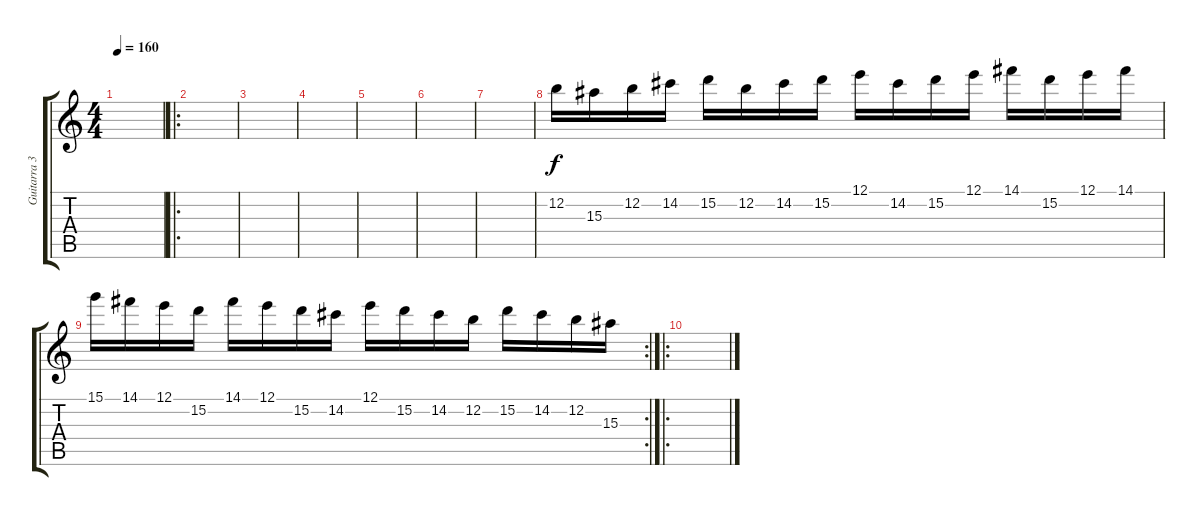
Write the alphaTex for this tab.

\track ("Guitarra 3" "Guitarra 3") {instrument distortionguitar}
\staff {score tabs}
\tuning (E4 B3 G3 D3 A2 E2) {hide}
\ts (4 4)
\tempo 160
\clef g2
\ks c
|
\ro
|
|
|
|
|
|
12.2.16{volume 16 balance 8} 15.3.16 12.2.16 14.2.16 15.2.16 12.2.16 14.2.16 15.2.16 12.1.16 14.2.16 15.2.16 12.1.16 14.1.16 15.2.16 12.1.16 14.1.16 |
\rc 2
15.1.16 14.1.16 12.1.16 15.2.16 14.1.16 12.1.16 15.2.16 14.2.16 12.1.16 15.2.16 14.2.16 12.2.16 15.2.16 14.2.16 12.2.16 15.3.16 |
\ro
